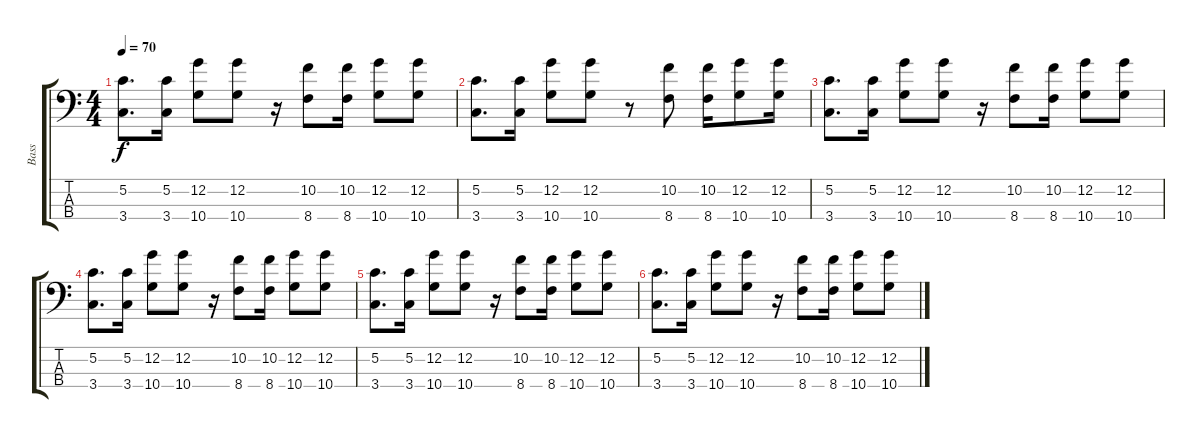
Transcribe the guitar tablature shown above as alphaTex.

\track ("Bass" "Bass") {instrument electricbassfinger}
\staff {score tabs}
\tuning (C-1 G2 D2 A1) {hide}
\ts (4 4)
\tempo 70
\clef f4
\ks c
(5.2 3.4).8{d dy f} (5.2 3.4).16 (12.2 10.4).8 (12.2 10.4).8 r.16 (10.2 8.4).8 (10.2 8.4).16 (12.2 10.4).8 (12.2 10.4).8 |
(5.2 3.4).8{d volume 13} (5.2 3.4).16{volume 12} (12.2 10.4).8{volume 12} (12.2 10.4).8{volume 12} r.8 (10.2 8.4).8{volume 11} (10.2 8.4).16{volume 11} (12.2 10.4).8{volume 11} (12.2 10.4).16{volume 10} |
(5.2 3.4).8{d volume 10} (5.2 3.4).16{volume 10} (12.2 10.4).8{volume 9} (12.2 10.4).8{volume 9} r.16 (10.2 8.4).8{volume 9} (10.2 8.4).16{volume 8} (12.2 10.4).8{volume 8} (12.2 10.4).8{volume 8} |
(5.2 3.4).8{d volume 8} (5.2 3.4).16{volume 7} (12.2 10.4).8{volume 7} (12.2 10.4).8{volume 7} r.16 (10.2 8.4).8{volume 6} (10.2 8.4).16{volume 6} (12.2 10.4).8{volume 6} (12.2 10.4).8{volume 5} |
(5.2 3.4).8{d volume 5} (5.2 3.4).16{volume 5} (12.2 10.4).8{volume 4} (12.2 10.4).8{volume 4} r.16 (10.2 8.4).8{volume 4} (10.2 8.4).16{volume 3} (12.2 10.4).8{volume 3} (12.2 10.4).8{volume 3} |
(5.2 3.4).8{d volume 3} (5.2 3.4).16{volume 2} (12.2 10.4).8{volume 2} (12.2 10.4).8{volume 2} r.16 (10.2 8.4).8{volume 1} (10.2 8.4).16{volume 1} (12.2 10.4).8{volume 1} (12.2 10.4).8{volume 0}
